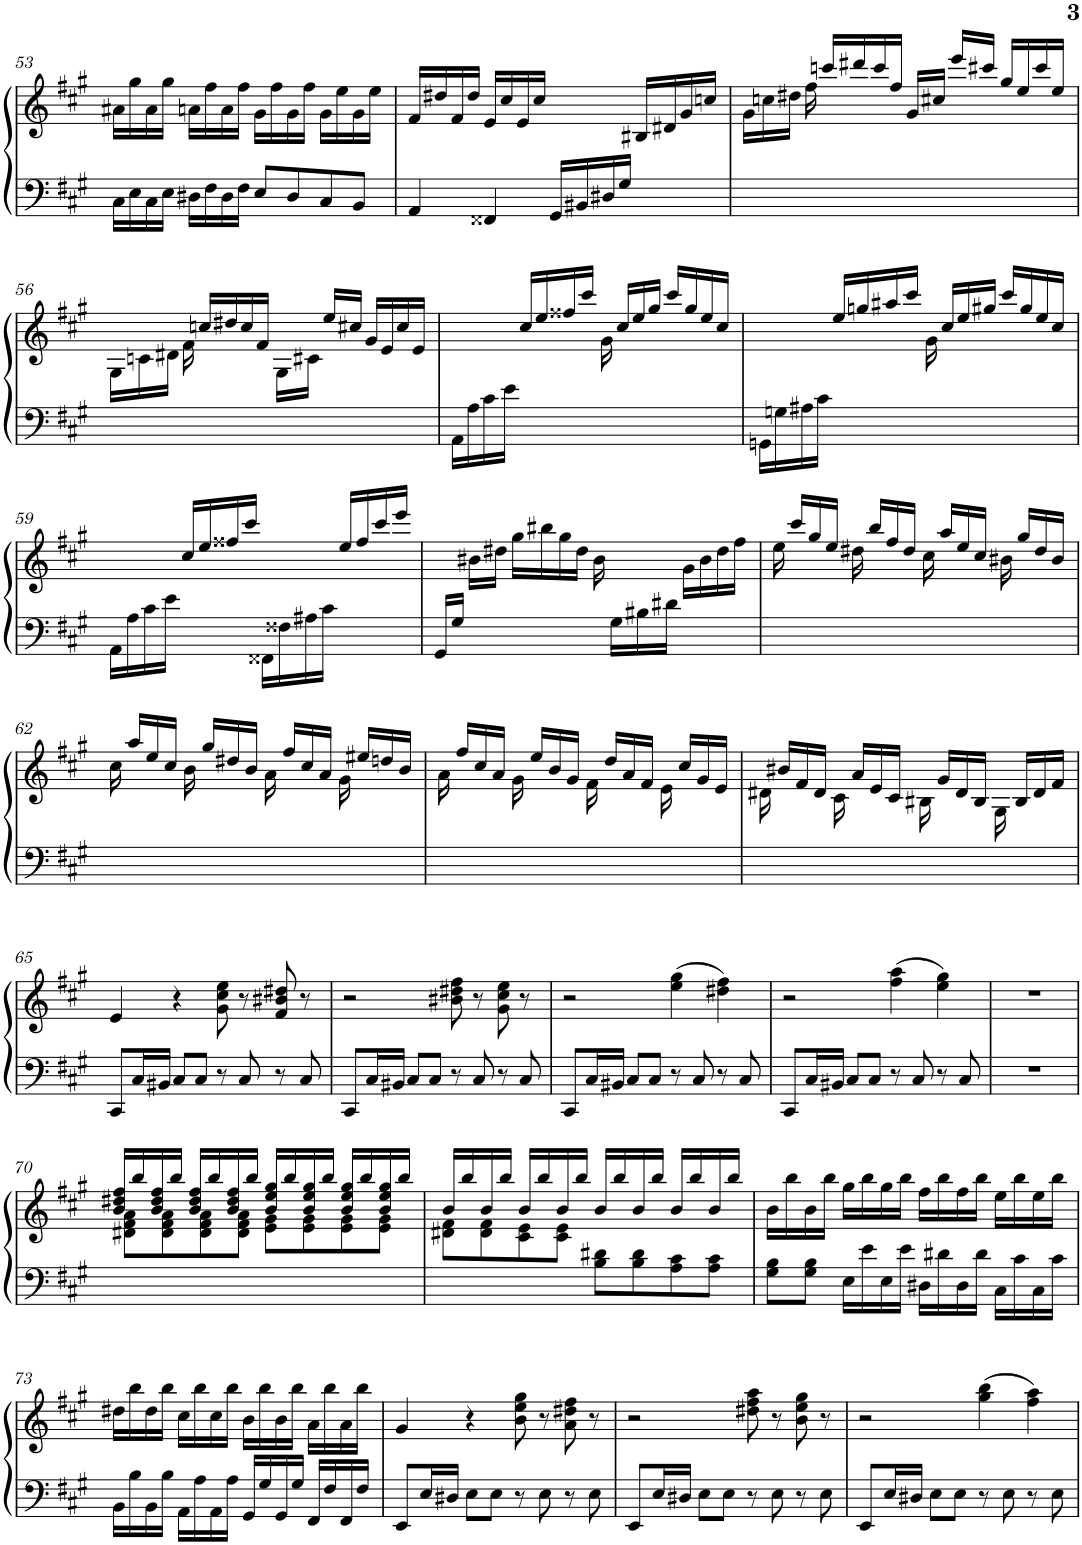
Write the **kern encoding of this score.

**kern	**kern
*part1	*part1
*staff2	*staff1
*I"Piano vertical	*
*I'Pno.	*
!!LO:PB:g=z
*clefF4	*clefG2
*k[f#c#g#]	*k[f#c#g#]
*M4/4	*M4/4
*met(c)	*met(c)
=53	=53
16C#\LL	16a#X\LL
16E\	16gg#\
16C#\	16a#\
16E\JJ	16gg#\JJ
16D#X\LL	16an\LL
16F#\	16ff#\
16D#\	16a\
16F#\JJ	16ff#\JJ
8E/L	16g#\LL
.	16ff#\
8D#/	16g#\
.	16ff#\JJ
8C#/	16g#\LL
.	16ee\
8BB/J	16g#\
.	16ee\JJ
=54	=54
4AA/	16f#/LL
.	16dd#X/
.	16f#/
.	16dd#/JJ
4FF##X/	16e/LL
.	16cc#/
.	16e/
.	16cc#/JJ
16GG#/LL	4ryy
16BB#X/	.
16D#X/	.
16G#/JJ	.
4ryy	16B#X/LL
.	16d#X/
.	16g#/
.	16ccn/JJ
=55	=55
1ryy	16g#\LL
.	16ccn\
.	16dd#X\JJ
.	16ff#\
.	16cccn/LL
.	16ddd#X/
.	16ccc/
.	16ff#/JJ
.	16g#/LL
.	16cc#X/JJ
.	16eee/LL
.	16ccc#X/JJ
.	16gg#/LL
.	16ee/
.	16ccc#/
.	16ee/JJ
!!LO:LB:g=z
=56	=56
1ryy	16G#\LL
.	16cn\
.	16d#X\JJ
.	16f#\
.	16ccn/LL
.	16dd#X/
.	16cc/
.	16f#/JJ
.	16G#\LL
.	16c#X\JJ
.	16ee/LL
.	16cc#X/JJ
.	16g#/LL
.	16e/
.	16cc#/
.	16e/JJ
=57	=57
16AA\LL	4ryy
16A\	.
16c#\	.
16e\JJ	.
4ryy	16cc#/LL
.	16ee/
.	16ff##X/
.	16ccc#/JJ
2ryy	16g#\
.	16cc#/LL
.	16ee/
.	16gg#/JJ
.	16ccc#/LL
.	16gg#/
.	16ee/
.	16cc#/JJ
=58	=58
16GGn\LL	4ryy
16Gn\	.
16A#X\	.
16c#\JJ	.
4ryy	16ee/LL
.	16ggn/
.	16aa#X/
.	16ccc#/JJ
2ryy	16g#\
.	16cc#/LL
.	16ee/
.	16gg#X/JJ
.	16ccc#/LL
.	16gg#/
.	16ee/
.	16cc#/JJ
!!LO:LB:g=z
=59	=59
16AA\LL	4ryy
16A\	.
16c#\	.
16e\JJ	.
4ryy	16cc#/LL
.	16ee/
.	16ff##X/
.	16ccc#/JJ
16FF##X\LL	4ryy
16F##X\	.
16A#X\	.
16c#\JJ	.
4ryy	16ee/LL
.	16ff##/
.	16ccc#/
.	16eee/JJ
=60	=60
*	*^
16GG#/LL	8ryy	2ryy
16G#/JJ	.	.
8ryy	16b#X\LL	.
.	16dd#X\JJ	.
4ryy	16gg#\LL	.
.	16bb#X\	.
.	16gg#\	.
.	16dd#\JJ	.
16ryy	4ryy	16b#\
16G#\LL	.	4..ryy
16B#X\	.	.
16d#X\JJ	.	.
4ryy	16g#\LL	.
.	16b#\	.
.	16dd#\	.
.	16ff#\JJ	.
*	*v	*v
=61	=61
1ryy	16ee\
.	16ccc#/LL
.	16gg#/
.	16ee/JJ
.	16dd#X\
.	16bb/LL
.	16ff#/
.	16dd#/JJ
.	16cc#\
.	16aa/LL
.	16ee/
.	16cc#/JJ
.	16b#X\
.	16gg#/LL
.	16dd#/
.	16b#/JJ
!!LO:LB:g=z
=62	=62
1ryy	16cc#\
.	16aa/LL
.	16ee/
.	16cc#/JJ
.	16b\
.	16gg#/LL
.	16dd#X/
.	16b/JJ
.	16a\
.	16ff#/LL
.	16cc#/
.	16a/JJ
.	16g#\
.	16ee#X/LL
.	16ddn/
.	16b/JJ
=63	=63
1ryy	16a\
.	16ff#/LL
.	16cc#/
.	16a/JJ
.	16g#\
.	16ee/LL
.	16b/
.	16g#/JJ
.	16f#\
.	16dd/LL
.	16a/
.	16f#/JJ
.	16e\
.	16cc#/LL
.	16g#/
.	16e/JJ
=64	=64
1ryy	16d#X\
.	16b#X/LL
.	16f#/
.	16d#/JJ
.	16c#\
.	16a/LL
.	16e/
.	16c#/JJ
.	16B#X\
.	16g#/LL
.	16d#/
.	16B#/JJ
.	16G#\
.	16B#/LL
.	16d#/
.	16f#/JJ
!!LO:LB:g=z
=65	=65
8CC#/L	4e/
16C#/L	.
16BB#X/JJ	.
8C#/L	4r
8C#/J	.
8r	8g#\ 8cc#\ 8ee\
8C#/	8r
8r	8f#/ 8b#X/ 8dd#X/
8C#/	8r
=66	=66
8CC#/L	2r
16C#/L	.
16BB#X/JJ	.
8C#/L	.
8C#/J	.
8r	8b#X\ 8dd#X\ 8ff#\
8C#/	8r
8r	8g#\ 8cc#\ 8ee\
8C#/	8r
=67	=67
8CC#/L	2r
16C#/L	.
16BB#X/JJ	.
8C#/L	.
8C#/J	.
8r	(4ee\ 4gg#\
8C#/	.
8r	4dd#X\ 4ff#\)
8C#/	.
=68	=68
8CC#/L	2r
16C#/L	.
16BB#X/JJ	.
8C#/L	.
8C#/J	.
8r	(4ff#\ 4aa\
8C#/	.
8r	4ee\ 4gg#\)
8C#/	.
=69	=69
1r	1r
!!LO:LB:g=z
=70	=70
*	*^
1ryy	16b/ 16dd#X/ 16ff#/LL	8d#X\ 8f#\ 8a\L
.	16bb/	.
.	16b/ 16dd#/ 16ff#/	8d#\ 8f#\ 8a\
.	16bb/JJ	.
.	16b/ 16dd#/ 16ff#/LL	8d#\ 8f#\ 8a\
.	16bb/	.
.	16b/ 16dd#/ 16ff#/	8d#\ 8f#\ 8a\J
.	16bb/JJ	.
.	16b/ 16ee/ 16gg#/LL	8e\ 8g#\L
.	16bb/	.
.	16b/ 16ee/ 16gg#/	8e\ 8g#\
.	16bb/JJ	.
.	16b/ 16ee/ 16gg#/LL	8e\ 8g#\
.	16bb/	.
.	16b/ 16ee/ 16gg#/	8e\ 8g#\J
.	16bb/JJ	.
=71	=71	=71
*^	*	*
2ryy	1ryy	16b/LL	8d#X\ 8f#\L
.	.	16bb/	.
.	.	16b/	8d#\ 8f#\
.	.	16bb/JJ	.
.	.	16b/LL	8c#\ 8e\
.	.	16bb/	.
.	.	16b/	8c#\ 8e\J
.	.	16bb/JJ	.
8B\ 8d#X\L	.	16b/LL	2ryy
.	.	16bb/	.
8B\ 8d#\	.	16b/	.
.	.	16bb/JJ	.
8A\ 8c#\	.	16b/LL	.
.	.	16bb/	.
8A\ 8c#\J	.	16b/	.
.	.	16bb/JJ	.
*v	*v	*	*
*	*v	*v
=72	=72
8G#\ 8B\L	16b\LL
.	16bb\
8G#\ 8B\J	16b\
.	16bb\JJ
16E\LL	16gg#\LL
16e\	16bb\
16E\	16gg#\
16e\JJ	16bb\JJ
16D#X\LL	16ff#\LL
16d#X\	16bb\
16D#\	16ff#\
16d#\JJ	16bb\JJ
16C#\LL	16ee\LL
16c#\	16bb\
16C#\	16ee\
16c#\JJ	16bb\JJ
!!LO:LB:g=z
=73	=73
16BB\LL	16dd#X\LL
16B\	16bb\
16BB\	16dd#\
16B\JJ	16bb\JJ
16AA\LL	16cc#\LL
16A\	16bb\
16AA\	16cc#\
16A\JJ	16bb\JJ
16GG#/LL	16b\LL
16G#/	16bb\
16GG#/	16b\
16G#/JJ	16bb\JJ
16FF#/LL	16a\LL
16F#/	16bb\
16FF#/	16a\
16F#/JJ	16bb\JJ
=74	=74
8EE/L	4g#/
16E/L	.
16D#X/JJ	.
8E\L	4r
8E\J	.
8r	8b\ 8ee\ 8gg#\
8E\	8r
8r	8a\ 8dd#X\ 8ff#\
8E\	8r
=75	=75
8EE/L	2r
16E/L	.
16D#X/JJ	.
8E\L	.
8E\J	.
8r	8dd#X\ 8ff#\ 8aa\
8E\	8r
8r	8b\ 8ee\ 8gg#\
8E\	8r
=76	=76
8EE/L	2r
16E/L	.
16D#X/JJ	.
8E\L	.
8E\J	.
8r	(4gg#\ 4bb\
8E\	.
8r	4ff#\ 4aa\)
8E\	.
=	=
*-	*-
